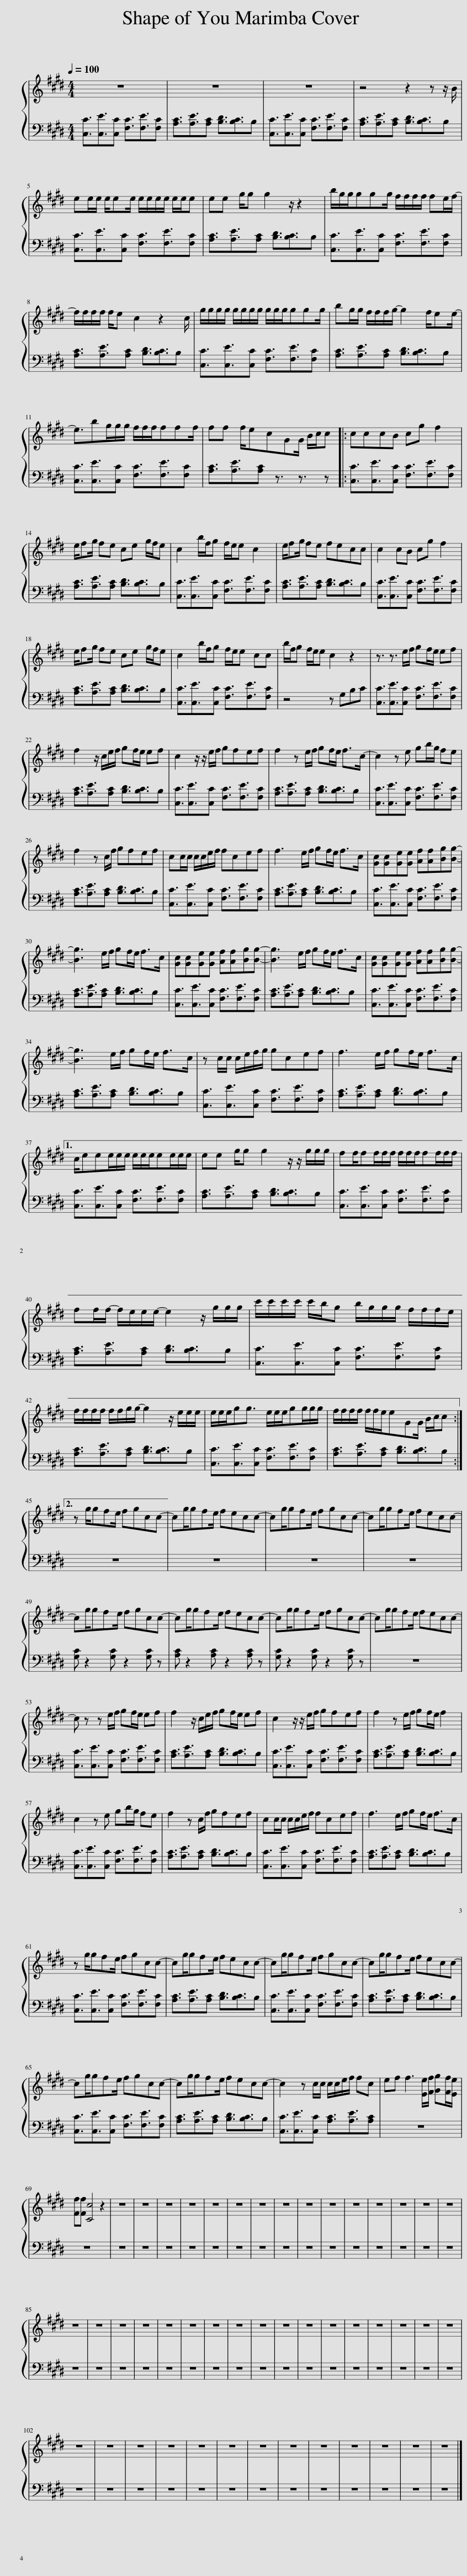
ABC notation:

X:1
%%score { 1 | 2 }
L:1/8
Q:1/4=100
M:4/4
I:linebreak $
K:E
V:1 treble
V:2 bass
V:1
 z8 | z8 | z8 | z4 z2 z z/ B/ |$ ee/e/ e/ee/ e/e/e/e/ e/e/e | %5
 ee g/g g2 z/ z2 | b/g/g/ggg/ f/f/f/f/ fe/f/- |$ f/f/f/f/ f/e c2 z2 c/ | g/g/g/g/ g/g/g/g/ g/g/g/ggg/ | bg/g/ f/f/f/g/- g2 f/ee/- |$ %10
 e3/2bg/g/g/ f/f/f/fff/ | ff f/ecGG/ B/c/c |: cccB cg f2 |$ e/fg/ fe ce g/f/e | c2 b/f/g f/e/e c2 | %15
 e/fg/ fe fecc | c2 cB cg f2 |$ e/fg/ fe ce g/f/e | c2 b/f/g f/e/e cc | b/f/g f/e/e c2 z2 | %20
 z3/2 z3/2 e/f/ gf/e/ ef |$ f2 z/ c/e/f/ gf/e/ ef | c2 z/ z/ e/f/ gfef | f2 z e/f/ gf/e/ f>c- | c2 z e gb/g/ fe |$ %25
 f2 z c/f/ gfef | cc/c/ c/c/e/f/ fcef | f3 e/f/ gf/e/ f>c | [Gc][Gc][Ge][Ge] [Af][Af][Bg][Bg]- |$ [Bg]3 e/f/ gf/e/ f>c | %30
 [Gc][Gc][Ge][Ge] [Af][Af][Bg][Bg]- | [Bg]3 e/f/ gf/e/ f>c | [Gc][Gc][Ge][Ge] [Af][Af][Bg][Bg]- |$ [Bg]3 e/f/ gf/e/ f>c | z c/c/ c/e/f/g/ gcef | %35
 f3 e/f/ gf/e/ f>c |1$ c/eee/e/e/ e/e/e/ee/e/e/ | ee g/g g2 z/ z/ g/g/g/ | ff/ff/f/f/ f/f/f/ff/f/f/ |$ ff/f/- f/e/e/e/- e2 z/ g/g/g/ | %40
 c'/c'/c'/c'/ c'/b/g b/g/g/g/ f/f/f/e/ |$ f/f/f/f/ f/f/g/g/- g2 z/ e/e/e/ | e/e/e/gg3/2 e/e/e/gg/g/g/ | f/f/f/f/ f/f/e/eGG/ B/c/c :|2$ z g/gfe/ fgcc- || %45
 cg/gfe/ fecc- | cg/gfe/ fgcc- | cg/gfe/ fecc- |$ cg/gfe/ fgcc- | cg/gfe/ fecc- | %50
 cg/gfe/ fgcc- | cg/gfe/ fecc- |$ c z z e/f/ gf/e/ ef | f2 z/ c/e/f/ gf/e/ ef | c2 z/ z/ e/f/ gfef | %55
 f2 z e/f/ gf/e/ f2 |$ c2 z e gb/g/ fe | f2 z c/f/ gfef | cc/c/ c/c/e/f/ fcef | f3 e/f/ gf/e/ f>c |$ %60
 z g/gfe/ fgcc- | cg/gfe/ fecc- | cg/gfe/ fgcc- | cg/gfe/ fecc- |$ cg/gfe/ fgcc- | %65
 cg/gfe/ fecc- | c2 z c/c/ c/c/e/f/ fc | ef f3 [Ee]/[Ff]/ [Gg][Ff]/[Ee]/ |$ [Ff][Ff] [Cc]4 z2 | z8 | %70
 z8 | z8 | z8 | z8 | z8 | %75
 z8 | z8 | z8 | z8 | z8 | %80
 z8 | z8 | z8 | z8 |$ z8 | %85
 z8 | z8 | z8 | z8 | z8 | %90
 z8 | z8 | z8 | z8 | z8 | %95
 z8 | z8 | z8 | z8 | z8 | %100
 z8 |$ z8 | z8 | z8 | z8 | %105
 z8 | z8 | z8 | z8 | z8 | %110
 z8 | z8 | z8 | z8 |] %114
V:2
 [C,C]3/2[C,E]3/2[C,C] [F,C]3/2[F,E]3/2[F,C] | [A,C]3/2[A,E]3/2[A,C] [B,D]3/2[B,C]3/2B, | [C,C]3/2[C,E]3/2[C,C] [F,C]3/2[F,E]3/2[F,C] | [A,C]3/2[A,E]3/2[A,C] [B,D]3/2[B,C]3/2B, |$ [C,C]3/2[C,E]3/2[C,C] [F,C]3/2[F,E]3/2[F,C] | %5
 [A,C]3/2[A,E]3/2[A,C] [B,D]3/2[B,C]3/2B, | [C,C]3/2[C,E]3/2[C,C] [F,C]3/2[F,E]3/2[F,C] |$ [A,C]3/2[A,E]3/2[A,C] [B,D]3/2[B,C]3/2B, | [C,C]3/2[C,E]3/2[C,C] [F,C]3/2[F,E]3/2[F,C] | [A,C]3/2[A,E]3/2[A,C] [B,D]3/2[B,C]3/2B, |$ %10
 [C,C]3/2[C,E]3/2[C,C] [F,C]3/2[F,E]3/2[F,C] | [A,C]3/2[A,E]3/2[A,C] z3/2 z3/2 z |: [C,C]3/2[C,E]3/2[C,C] [F,C]3/2[F,E]3/2[F,C] |$ [A,C]3/2[A,E]3/2[A,C] [B,D]3/2[B,C]3/2B, | [C,C]3/2[C,E]3/2[C,C] [F,C]3/2[F,E]3/2[F,C] | %15
 [A,C]3/2[A,E]3/2[A,C] [B,D]3/2[B,C]3/2B, | [C,C]3/2[C,E]3/2[C,C] [F,C]3/2[F,E]3/2[F,C] |$ [A,C]3/2[A,E]3/2[A,C] [B,D]3/2[B,C]3/2B, | [C,C]3/2[C,E]3/2[C,C] [F,C]3/2[F,E]3/2[F,C] | z4 z G,B,C | %20
 [C,C]3/2[C,E]3/2[C,C] [F,C]3/2[F,E]3/2[F,C] |$ [A,C]3/2[A,E]3/2[A,C] [B,D]3/2[B,C]3/2B, | [C,C]3/2[C,E]3/2[C,C] [F,C]3/2[F,E]3/2[F,C] | [A,C]3/2[A,E]3/2[A,C] [B,D]3/2[B,C]3/2B, | [C,C]3/2[C,E]3/2[C,C] [F,C]3/2[F,E]3/2[F,C] |$ %25
 [A,C]3/2[A,E]3/2[A,C] [B,D]3/2[B,C]3/2B, | [C,C]3/2[C,E]3/2[C,C] [F,C]3/2[F,E]3/2[F,C] | [A,C]3/2[A,E]3/2[A,C] [B,D]3/2[B,C]3/2B, | [C,C]3/2[C,E]3/2[C,C] [F,C]3/2[F,E]3/2[F,C] |$ [A,C]3/2[A,E]3/2[A,C] [B,D]3/2[B,C]3/2B, | %30
 [C,C]3/2[C,E]3/2[C,C] [F,C]3/2[F,E]3/2[F,C] | [A,C]3/2[A,E]3/2[A,C] [B,D]3/2[B,C]3/2B, | [C,C]3/2[C,E]3/2[C,C] [F,C]3/2[F,E]3/2[F,C] |$ [A,C]3/2[A,E]3/2[A,C] [B,D]3/2[B,C]3/2B, | [C,C]3/2[C,E]3/2[C,C] [F,C]3/2[F,E]3/2[F,C] | %35
 [A,C]3/2[A,E]3/2[A,C] [B,D]3/2[B,C]3/2B, |1$ [C,C]3/2[C,E]3/2[C,C] [F,C]3/2[F,E]3/2[F,C] | [A,C]3/2[A,E]3/2[A,C] [B,D]3/2[B,C]3/2B, | [C,C]3/2[C,E]3/2[C,C] [F,C]3/2[F,E]3/2[F,C] |$ [A,C]3/2[A,E]3/2[A,C] [B,D]3/2[B,C]3/2B, | %40
 [C,C]3/2[C,E]3/2[C,C] [F,C]3/2[F,E]3/2[F,C] |$ [A,C]3/2[A,E]3/2[A,C] [B,D]3/2[B,C]3/2B, | [C,C]3/2[C,E]3/2[C,C] [F,C]3/2[F,E]3/2[F,C] | [A,C]3/2[A,E]3/2[A,C] [B,D]3/2[B,C]3/2B, :|2$ z8 || %45
 z8 | z8 | z8 |$ [G,C] z2 [G,C] z2 [G,C] z | [A,C] z2 [A,C] z2 [A,C] z | %50
 [G,C] z2 [G,C] z2 [G,C] z | z8 |$ [C,C]3/2[C,E]3/2[C,C] [F,C]3/2[F,E]3/2[F,C] | [A,C]3/2[A,E]3/2[A,C] [B,D]3/2[B,C]3/2B, | [C,C]3/2[C,E]3/2[C,C] [F,C]3/2[F,E]3/2[F,C] | %55
 [A,C]3/2[A,E]3/2[A,C] [B,D]3/2[B,C]3/2B, |$ [C,C]3/2[C,E]3/2[C,C] [F,C]3/2[F,E]3/2[F,C] | [A,C]3/2[A,E]3/2[A,C] [B,D]3/2[B,C]3/2B, | [C,C]3/2[C,E]3/2[C,C] [F,C]3/2[F,E]3/2[F,C] | [A,C]3/2[A,E]3/2[A,C] [B,D]3/2[B,C]3/2B, |$ %60
 [C,C]3/2[C,E]3/2[C,C] [F,C]3/2[F,E]3/2[F,C] | [A,C]3/2[A,E]3/2[A,C] [B,D]3/2[B,C]3/2B, | [C,C]3/2[C,E]3/2[C,C] [F,C]3/2[F,E]3/2[F,C] | [A,C]3/2[A,E]3/2[A,C] [B,D]3/2[B,C]3/2B, |$ [C,C]3/2[C,E]3/2[C,C] [F,C]3/2[F,E]3/2[F,C] | %65
 [A,C]3/2[A,E]3/2[A,C] [B,D]3/2[B,C]3/2B, | [C,C]3/2[C,E]3/2[C,C] [A,C]3/2[A,E]3/2[A,C] | z8 |$ z8 | z8 | %70
 z8 | z8 | z8 | z8 | z8 | %75
 z8 | z8 | z8 | z8 | z8 | %80
 z8 | z8 | z8 | z8 |$ z8 | %85
 z8 | z8 | z8 | z8 | z8 | %90
 z8 | z8 | z8 | z8 | z8 | %95
 z8 | z8 | z8 | z8 | z8 | %100
 z8 |$ z8 | z8 | z8 | z8 | %105
 z8 | z8 | z8 | z8 | z8 | %110
 z8 | z8 | z8 | z8 |] %114
